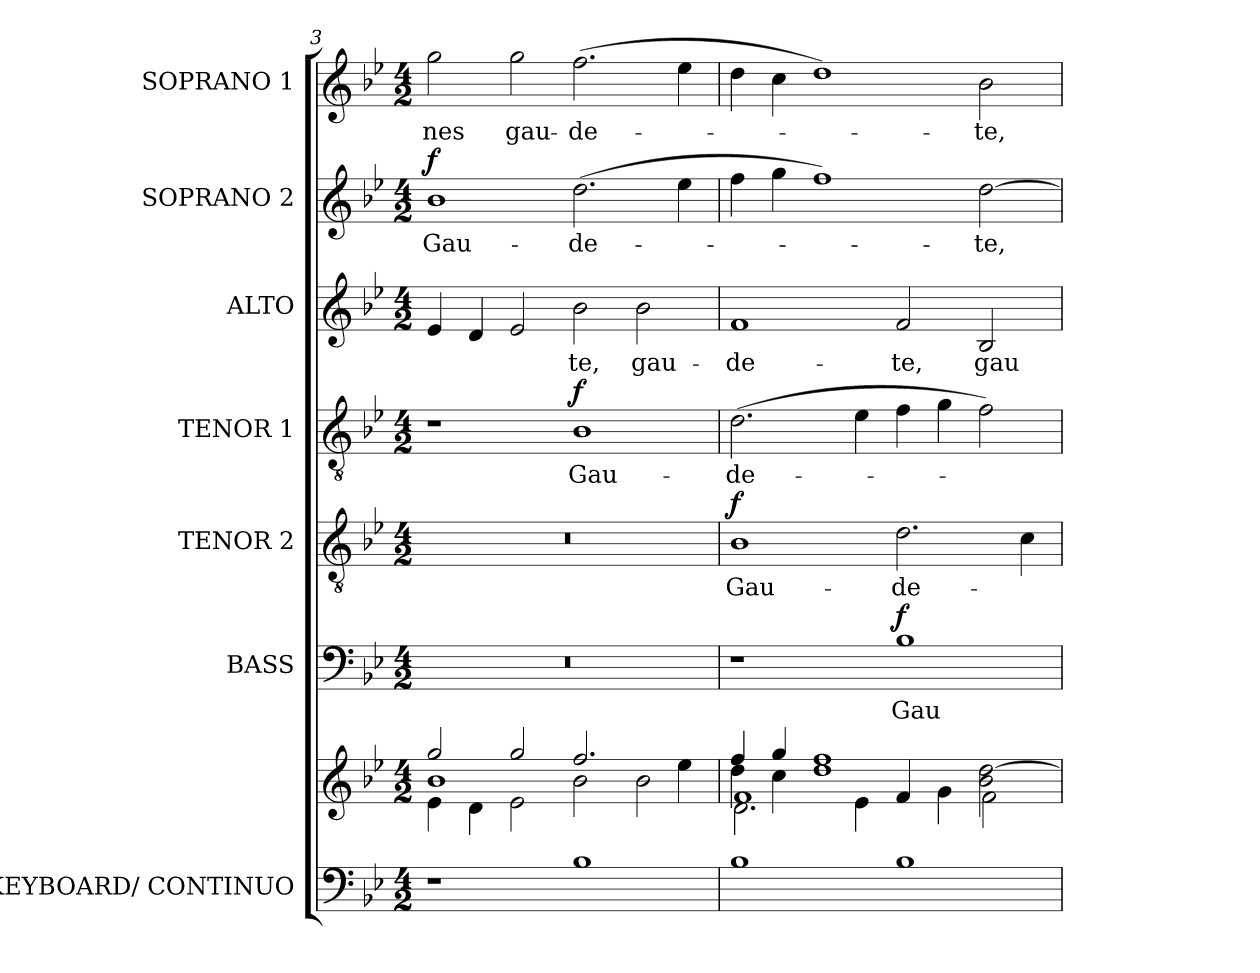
**kern	**kern	**kern	**text	**dynam	**kern	**text	**dynam	**kern	**text	**dynam	**kern	**text	**kern	**text	**dynam	**kern	**text
*part7	*part7	*part6	*part6	*part6	*part5	*part5	*part5	*part4	*part4	*part4	*part3	*part3	*part2	*part2	*part2	*part1	*part1
*staff8	*staff7	*staff6	*staff6	*staff6	*staff5	*staff5	*staff5	*staff4	*staff4	*staff4	*staff3	*staff3	*staff2	*staff2	*staff2	*staff1	*staff1
*I"KEYBOARD/ CONTINUO	*	*I"BASS	*	*	*I"TENOR 2	*	*	*I"TENOR 1	*	*	*I"ALTO	*	*I"SOPRANO 2	*	*	*I"SOPRANO 1	*
*I'Kbd.	*	*I'B.	*	*	*I'T2.	*	*	*I'T1.	*	*	*I'A.	*	*I'S2.	*	*	*I'S1.	*
*clefF4	*clefG2	*clefF4	*	*	*clefGv2	*	*	*clefGv2	*	*	*clefG2	*	*clefG2	*	*	*clefG2	*
*	*	*	*	*	*ITrd7c12	*	*	*ITrd7c12	*	*	*	*	*	*	*	*	*
*k[b-e-]	*k[b-e-]	*k[b-e-]	*	*	*k[b-e-]	*	*	*k[b-e-]	*	*	*k[b-e-]	*	*k[b-e-]	*	*	*k[b-e-]	*
*B-:	*B-:	*B-:	*	*	*B-:	*	*	*B-:	*	*	*B-:	*	*B-:	*	*	*B-:	*
*M4/2	*M4/2	*M4/2	*	*	*M4/2	*	*	*M4/2	*	*	*M4/2	*	*M4/2	*	*	*M4/2	*
=3	=3	=3	=3	=3	=3	=3	=3	=3	=3	=3	=3	=3	=3	=3	=3	=3	=3
*	*^	*	*	*	*	*	*	*	*	*	*	*	*	*	*	*	*
*	*	*^	*	*	*	*	*	*	*	*	*	*	*	*	*	*	*	*
!	!	!	!	!LO:N:vis=1	!	!	!LO:N:vis=1	!	!	!	!	!	!	!	!	!	!	!	!
!	!	!	!	!	!	!	!	!	!	!	!	!	!	!	!	!LO:LY:b:color=#000000	!	!	!
!	!	!	!	!	!	!	!	!	!	!	!	!	!	!	!	!	!	!	!LO:LY:b:color=#000000
1r	2ggi/	4e-i\	1b-i	0r	.	.	0r	.	.	1r	.	.	4e-i/	.	1b-i	Gau-	f	2ggi\	-nes
.	.	4di\	.	.	.	.	.	.	.	.	.	.	4di/	.	.	.	.	.	.
!	!	!	!	!	!	!	!	!	!	!	!	!	!	!	!	!	!	!	!LO:LY:b:color=#000000
.	2ggi/	2e-i\	.	.	.	.	.	.	.	.	.	.	2e-i/	.	.	.	.	2ggi\	gau-
!	!	!	!	!	!	!	!	!	!	!	!LO:LY:b:color=#000000	!	!	!	!	!	!	!	!
!	!	!	!	!	!	!	!	!	!	!	!	!	!	!LO:LY:b:color=#000000	!	!	!	!	!
!	!	!	!	!	!	!	!	!	!	!	!	!	!	!	!	!LO:LY:b:color=#000000	!	!	!
!	!	!	!	!	!	!	!	!	!	!	!	!	!	!	!	!	!	!	!LO:LY:b:color=#000000
1B-i	2.ffi/	1ryy	2b-i\	.	.	.	.	.	.	1BB-i	Gau-	f	2b-i\	-te,	(2.ddi\	-de-	.	(2.ffi\	-de-
!	!	!	!	!	!	!	!	!	!	!	!	!	!	!LO:LY:b:color=#000000	!	!	!	!	!
.	.	.	2b-i\	.	.	.	.	.	.	.	.	.	2b-i\	gau-	.	.	.	.	.
.	4ee-i\	.	.	.	.	.	.	.	.	.	.	.	.	.	4ee-i\	.	.	4ee-i\	.
!!LO:LB:g=z
=4	=4	=4	=4	=4	=4	=4	=4	=4	=4	=4	=4	=4	=4	=4	=4	=4	=4	=4	=4
*	*	*	*^	*	*	*	*	*	*	*	*	*	*	*	*	*	*	*	*
!	!	!	!	!	!	!	!	!	!LO:LY:b:color=#000000	!	!	!	!	!	!	!	!	!	!	!
!	!	!	!	!	!	!	!	!	!	!	!	!LO:LY:b:color=#000000	!	!	!	!	!	!	!	!
!	!	!	!	!	!	!	!	!	!	!	!	!	!	!	!LO:LY:b:color=#000000	!	!	!	!	!
1B-i	4ffi/	4ddi\	1fi	2.di\	1r	.	.	1BB-i	Gau-	f	(2.Di\	-de-	.	1fi	-de-	4ffi\	.	.	4ddi\	.
.	4ggi/	4cci\	.	.	.	.	.	.	.	.	.	.	.	.	.	4ggi\	.	.	4cci\	.
.	1ffi	1ddi	.	.	.	.	.	.	.	.	.	.	.	.	.	1ffi)	.	.	1ddi)	.
.	.	.	.	4e-i\	.	.	.	.	.	.	4E-i\	.	.	.	.	.	.	.	.	.
!	!	!	!	!	!	!LO:LY:b:color=#000000	!	!	!	!	!	!	!	!	!	!	!	!	!	!
!	!	!	!	!	!	!	!	!	!LO:LY:b:color=#000000	!	!	!	!	!	!	!	!	!	!	!
!	!	!	!	!	!	!	!	!	!	!	!	!	!	!	!LO:LY:b:color=#000000	!	!	!	!	!
1B-i	.	.	1ryy	4fi/	1B-i	Gau-	f	2.Di\	-de-	.	4Fi\	.	.	2fi/	-te,	.	.	.	.	.
.	.	.	.	4gi\	.	.	.	.	.	.	4Gi\	.	.	.	.	.	.	.	.	.
!	!	!	!	!	!	!	!	!	!	!	!	!	!	!	!LO:LY:b:color=#000000	!	!	!	!	!
!	!	!	!	!	!	!	!	!	!	!	!	!	!	!	!	!	!LO:LY:b:color=#000000	!	!	!
!	!	!	!	!	!	!	!	!	!	!	!	!	!	!	!	!	!	!	!	!LO:LY:b:color=#000000
.	2b-i\ [2ddi	2ryy	.	2fi\	.	.	.	.	.	.	2Fi\)	.	.	2B-i/	gau-	[2ddi\	-te,	.	2b-i\	-te,
.	.	.	.	.	.	.	.	4Ci\	.	.	.	.	.	.	.	.	.	.	.	.
*	*v	*v	*v	*v	*	*	*	*	*	*	*	*	*	*	*	*	*	*	*	*
=	=	=	=	=	=	=	=	=	=	=	=	=	=	=	=	=	=
*-	*-	*-	*-	*-	*-	*-	*-	*-	*-	*-	*-	*-	*-	*-	*-	*-	*-
